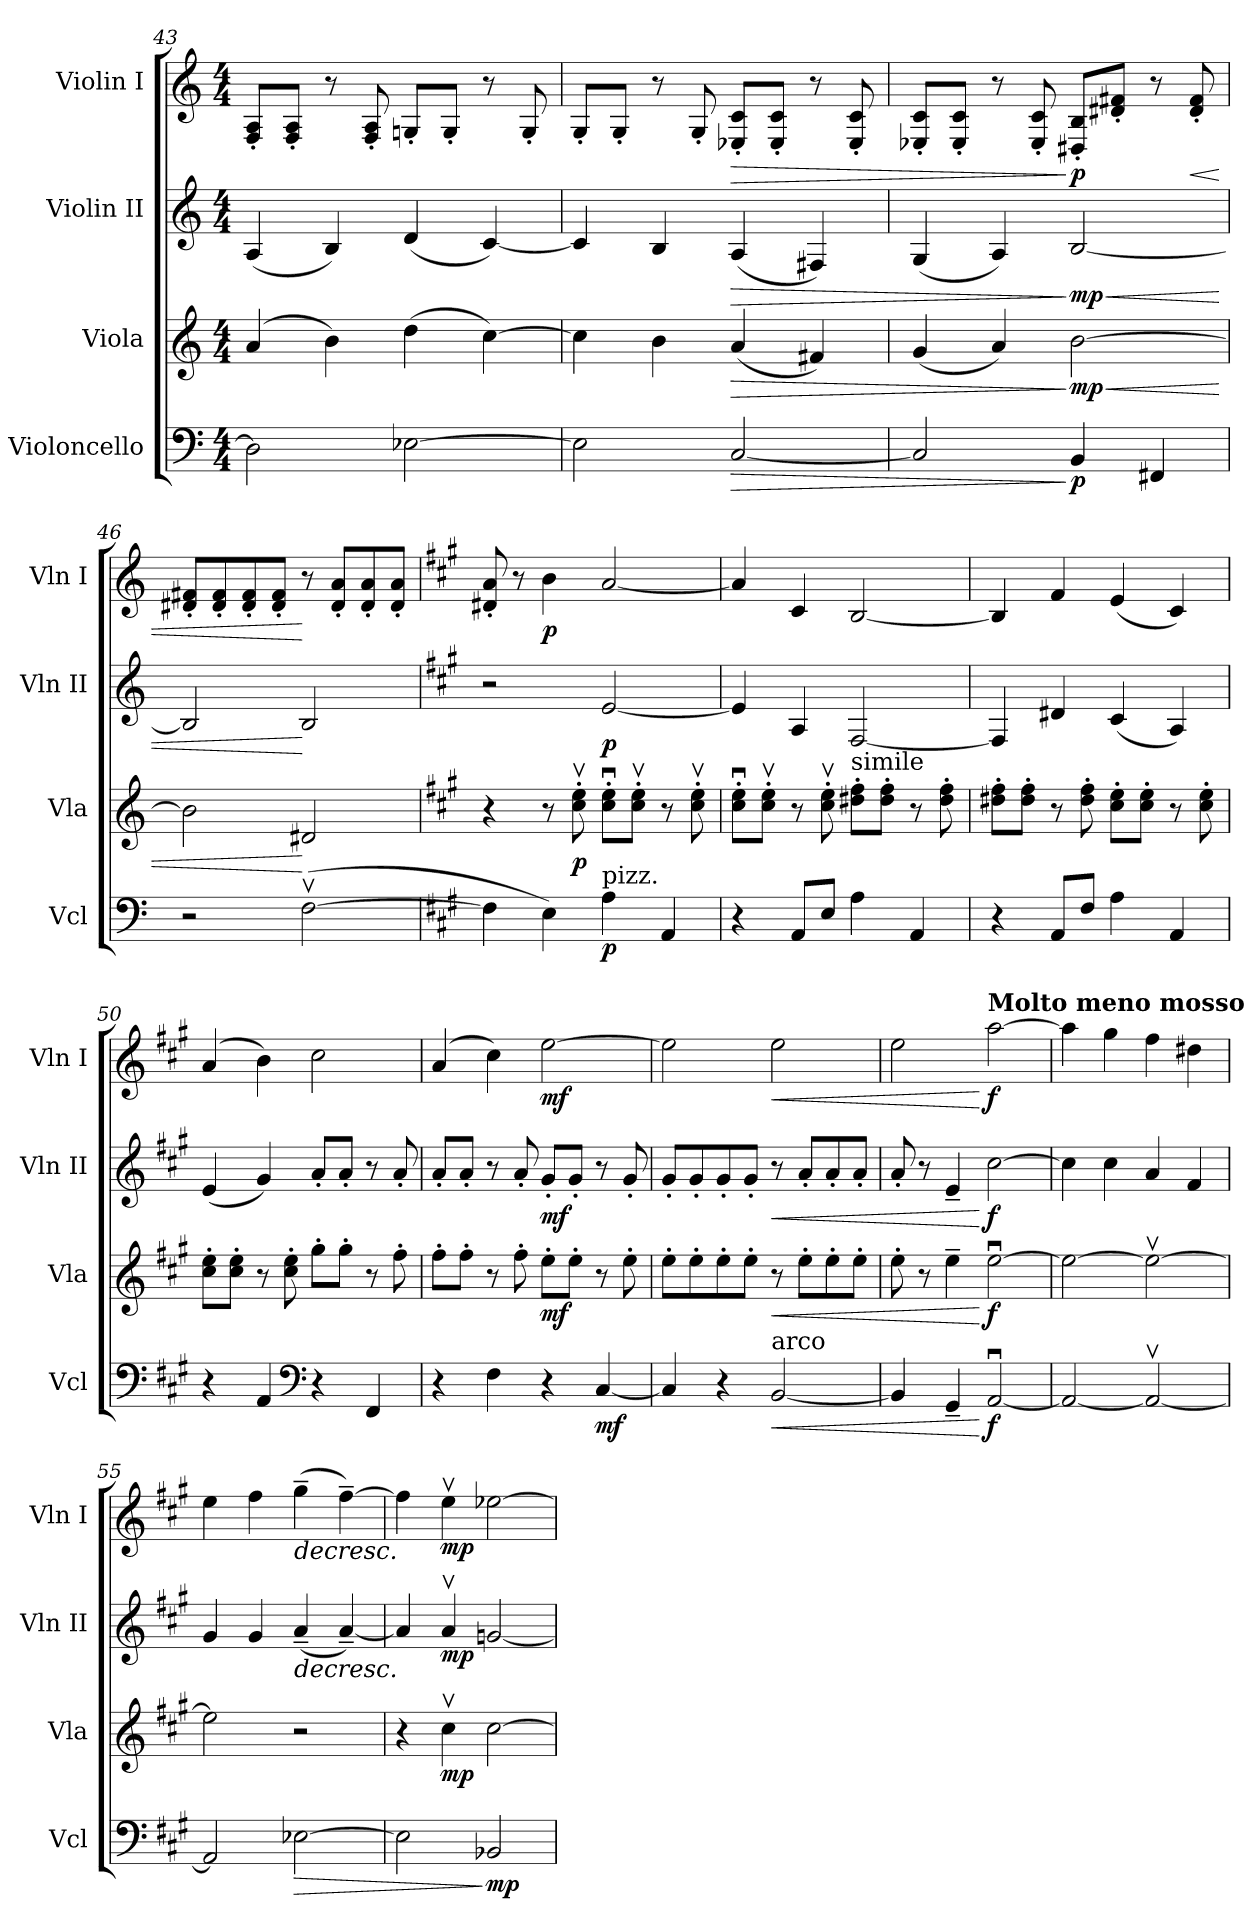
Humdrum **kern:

**kern	**dynam	**kern	**dynam	**kern	**dynam	**kern	**dynam
*part4	*part4	*part3	*part3	*part2	*part2	*part1	*part1
*staff4	*staff4	*staff3	*staff3	*staff2	*staff2	*staff1	*staff1
*I"Violoncello	*	*I"Viola	*	*I"Violin II	*	*I"Violin I	*
*I'Vcl	*	*I'Vla	*	*I'Vln II	*	*I'Vln I	*
*clefF4	*	*clefG2	*	*clefG2	*	*clefG2	*
*k[]	*	*k[]	*	*k[]	*	*k[]	*
*M4/4	*	*M4/4	*	*M4/4	*	*M4/4	*
=43	=43	=43	=43	=43	=43	=43	=43
2D\]	.	(4a/	.	(4A/	.	8F/' 8A/'L	.
.	.	.	.	.	.	8F/' 8A/'J	.
.	.	4b\)	.	4B/)	.	8r	.
.	.	.	.	.	.	8F/' 8A/'	.
[2E-X\	.	(4dd\	.	(4d/	.	8Gni'/L	.
.	.	.	.	.	.	8G'/J	.
.	.	[4cc\)	.	[4c/)	.	8r	.
.	.	.	.	.	.	8G'/	.
!!LO:LB:g=z
=44	=44	=44	=44	=44	=44	=44	=44
2E-\]	.	4cc\]	.	4c/]	.	8G'/L	.
.	.	.	.	.	.	8G'/J	.
.	.	4b\	.	4B/	.	8r	.
.	.	.	.	.	.	8G'/	.
!	!LO:HP:b	!	!LO:HP:b	!	!LO:HP:b	!	!LO:HP:b
[2C/	>	(4a/	>	(4A/	>	8E-X/' 8c/'L	>
.	.	.	.	.	.	8E-/' 8c/'J	.
.	.	4f#X/)	.	4F#X/)	.	8r	.
.	.	.	.	.	.	8E-/' 8c/'	.
=45	=45	=45	=45	=45	=45	=45	=45
2C/]	.	(4g/	.	(4G/	.	8E-X/' 8c/'L	.
.	.	.	.	.	.	8E-/' 8c/'J	.
.	.	4a/)	.	4A/)	.	8r	.
.	.	.	.	.	.	8E-/' 8c/'	.
!	!LO:DY:n=1:b	!	!LO:HP:n=1:b	!	!LO:HP:n=1:b	!	!
!	!	!	!LO:DY:n=1:b	!	!LO:DY:n=1:b	!	!LO:DY:n=1:b
4BB/	] p	[2b\	] < mp	[2B/	] < mp	8D#X/' 8B/'L	] p
.	.	.	.	.	.	8d#X/' 8f#X/'J	.
4FF#i/	.	.	.	.	.	8r	.
!	!	!	!	!	!	!	!LO:HP:b
.	.	.	.	.	.	8d#/' 8f#/'	<
=46	=46	=46	=46	=46	=46	=46	=46
2r	.	2b\]	.	2B/]	.	8d#X/' 8f#X/'L	.
.	.	.	.	.	.	8d#/' 8f#/'	.
.	.	.	.	.	.	8d#/' 8f#/'	.
.	.	.	.	.	.	8d#/' 8f#/'J	.
([2Fv\	.	2d#X/	[	2B/	[	8r	[
.	.	.	.	.	.	8d#/' 8a/'L	.
.	.	.	.	.	.	8d#/' 8a/'	.
.	.	.	.	.	.	8d#/' 8a/'J	.
=47	=47	=47	=47	=47	=47	=47	=47
*k[f#c#g#]	*	*k[f#c#g#]	*	*k[f#c#g#]	*	*k[f#c#g#]	*
4F\]	.	4r	.	2r	.	8d#X/' 8a/'	.
.	.	.	.	.	.	8r	.
!	!	!	!	!	!	!	!LO:DY:b
4E\)	.	8r	.	.	.	4b\	p
!	!	!	!LO:DY:b	!	!	!	!
.	.	8cc#\v' 8ee\v'	p	.	.	.	.
!LO:TX:a:t=pizz.	!	!	!	!	!	!	!
!	!LO:DY:b	!	!	!	!LO:DY:b	!	!
4A\	p	8cc#\u' 8ee\u'L	.	[2e/	p	[2a/	.
.	.	8cc#\v' 8ee\v'J	.	.	.	.	.
4AA/	.	8r	.	.	.	.	.
.	.	8cc#\v' 8ee\v'	.	.	.	.	.
!!LO:PB:g=z
=48	=48	=48	=48	=48	=48	=48	=48
4r	.	8cc#\u' 8ee\u'L	.	4e/]	.	4a/]	.
.	.	8cc#\v' 8ee\v'J	.	.	.	.	.
8AA/L	.	8r	.	4A/	.	4c#/	.
8E/J	.	8cc#\v' 8ee\v'	.	.	.	.	.
!	!	!LO:TX:a:t=simile	!	!	!	!	!
4A\	.	8dd#X\' 8ff#\'L	.	[2F#/	.	[2B/	.
.	.	8dd#\' 8ff#\'J	.	.	.	.	.
4AA/	.	8r	.	.	.	.	.
.	.	8dd#\' 8ff#\'	.	.	.	.	.
=49	=49	=49	=49	=49	=49	=49	=49
4r	.	8dd#X\' 8ff#\'L	.	4F#/]	.	4B/]	.
.	.	8dd#\' 8ff#\'J	.	.	.	.	.
8AA/L	.	8r	.	4d#X/	.	4f#/	.
8F#/J	.	8dd#\' 8ff#\'	.	.	.	.	.
4A\	.	8cc#\' 8ee\'L	.	(4c#/	.	(4e/	.
.	.	8cc#\' 8ee\'J	.	.	.	.	.
4AA/	.	8r	.	4A/)	.	4c#/)	.
.	.	8cc#\' 8ee\'	.	.	.	.	.
=50	=50	=50	=50	=50	=50	=50	=50
4r	.	8cc#\' 8ee\'L	.	(4e/	.	(4a/	.
.	.	8cc#\' 8ee\'J	.	.	.	.	.
4AA/	.	8r	.	4g#/)	.	4b\)	.
.	.	8cc#\' 8ee\'	.	.	.	.	.
*clefF4	*	*	*	*	*	*	*
4r	.	8gg#'\L	.	8a'/L	.	2cc#\	.
.	.	8gg#'\J	.	8a'/J	.	.	.
4FF#/	.	8r	.	8r	.	.	.
.	.	8ff#'\	.	8a'/	.	.	.
=51	=51	=51	=51	=51	=51	=51	=51
4r	.	8ff#'\L	.	8a'/L	.	(4a/	.
.	.	8ff#'\J	.	8a'/J	.	.	.
4F#\	.	8r	.	8r	.	4cc#\)	.
.	.	8ff#'\	.	8a'/	.	.	.
!	!	!	!LO:DY:b	!	!LO:DY:b	!	!LO:DY:b
4r	.	8ee'\L	mf	8g#'/L	mf	[2ee\	mf
.	.	8ee'\J	.	8g#'/J	.	.	.
!	!LO:DY:b	!	!	!	!	!	!
[4C#/	mf	8r	.	8r	.	.	.
.	.	8ee'\	.	8g#'/	.	.	.
!!LO:LB:g=z
=52	=52	=52	=52	=52	=52	=52	=52
4C#/]	.	8ee'\L	.	8g#'/L	.	2ee\]	.
.	.	8ee'\	.	8g#'/	.	.	.
4r	.	8ee'\	.	8g#'/	.	.	.
.	.	8ee'\J	.	8g#'/J	.	.	.
!LO:TX:a:t=arco	!	!	!	!	!	!	!
!	!LO:HP:b	!	!LO:HP:b	!	!LO:HP:b	!	!LO:HP:b
[2BB/	<	8r	<	8r	<	2ee\	<
.	.	8ee'\L	.	8a'/L	.	.	.
.	.	8ee'\	.	8a'/	.	.	.
.	.	8ee'\J	.	8a'/J	.	.	.
=53	=53	=53	=53	=53	=53	=53	=53
4BB/]	.	8ee'\	.	8a'/	.	2ee\	.
.	.	8r	.	8r	.	.	.
4GG#~/	.	4ee~\	.	4e~/	.	.	.
!	!	!	!	!	!	!LO:TX:a:B:t=Molto meno mosso	!
!	!LO:DY:n=1:b	!	!LO:DY:n=1:b	!	!LO:DY:n=1:b	!	!LO:DY:n=1:b
[2AAu/	[ f	[2eeu\	[ f	[2cc#\	[ f	[2aa\	[ f
=54	=54	=54	=54	=54	=54	=54	=54
2AA/_	.	2ee\_	.	4cc#\]	.	4aa\]	.
.	.	.	.	4cc#\	.	4gg#\	.
2AAv/_	.	2eev\_	.	4a/	.	4ff#\	.
.	.	.	.	4f#/	.	4dd#X\	.
=55	=55	=55	=55	=55	=55	=55	=55
2AA/]	.	2ee\]	.	4g#/	.	4ee\	.
.	.	.	.	4g#/	.	4ff#\	.
!	!LO:HP:b	!	!	!	!LO:HP:b	!	!LO:HP:b
[2E-X\	>	2r	.	(4a~/	>	(4gg#~\	>
.	.	.	.	[4a~/)	.	[4ff#~\)	.
=56	=56	=56	=56	=56	=56	=56	=56
2E-\]	.	4r	.	4a/]	.	4ff#\]	.
!	!	!	!LO:DY:b	!	!LO:DY:b	!	!LO:DY:b
.	.	4cc#v\	mp	4av/	mp	4eev\	mp
!	!LO:DY:n=1:b	!	!	!	!	!	!
2BB-X/	] mp	[2cc#\	.	[2gn/	]	[2ee-X\	]
=	=	=	=	=	=	=	=
*-	*-	*-	*-	*-	*-	*-	*-
